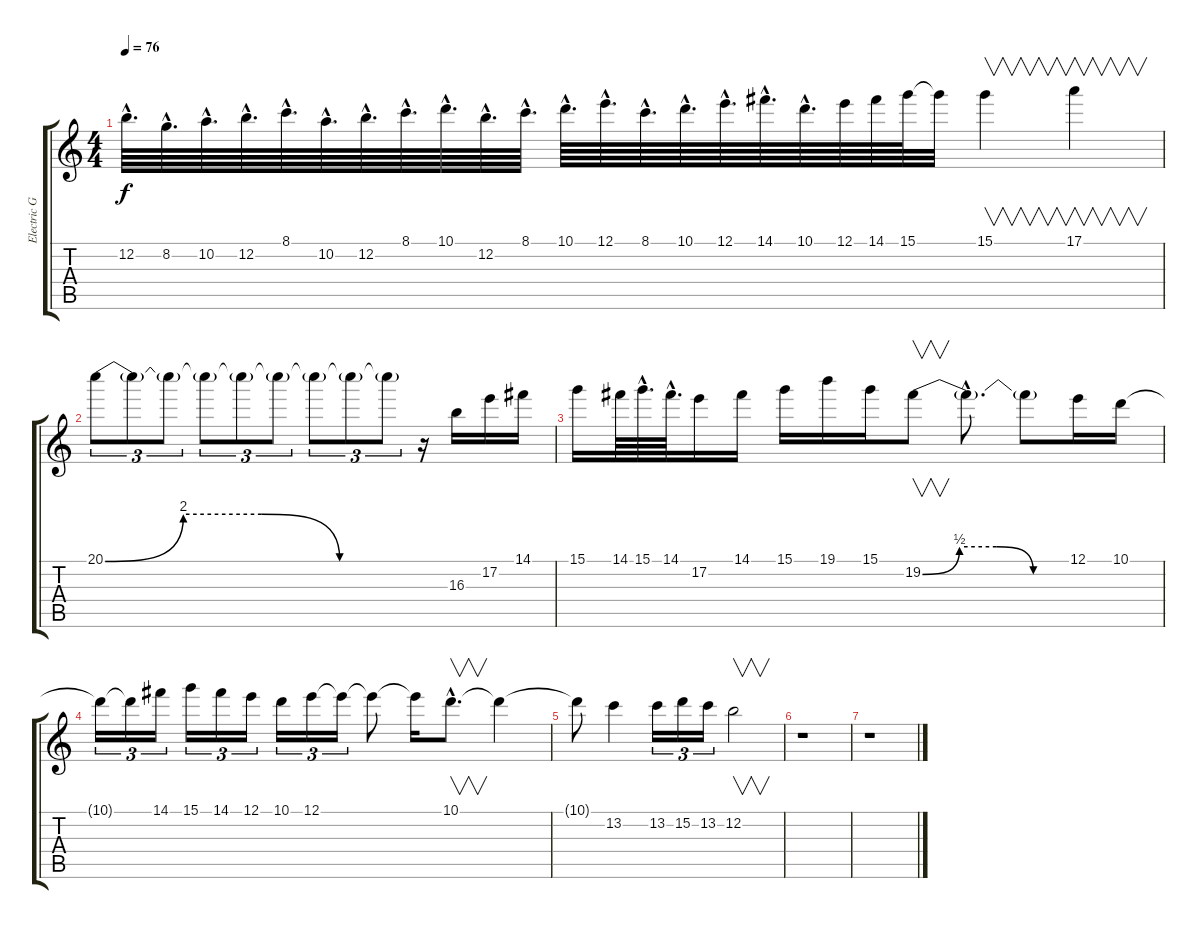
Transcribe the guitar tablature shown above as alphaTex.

\track ("Electric Guitar 2" "Electric G") {instrument distortionguitar}
\staff {score tabs}
\tuning (E4 B3 G3 D3 A2 E2) {hide}
\ts (4 4)
\tempo 76
\clef g2
\ks c
12.2{hac}.64{d dy f} 8.2{hac}.64{d} 10.2{hac}.64{d} 12.2{hac}.64{d} 8.1{hac}.64{d} 10.2{hac}.64{d} 12.2{hac}.64{d} 8.1{hac}.64{d} 10.1{hac}.64{d} 12.2{hac}.64{d} 8.1{hac}.64{d} 10.1{hac}.64{d} 12.1{hac}.64{d} 8.1{hac}.64{d} 10.1{hac}.64{d} 12.1{hac}.64{d} 14.1{hac}.64{d} 10.1{hac}.64{d} 12.1.64 14.1.64 15.1.64 15.1{t}.32 15.1.4{v} 17.1.4{v} |
20.1{be (custom 0 0 15 8 30 8 45 0 60 0)}.8{tu (3 2)} 20.1{t}.8{tu (3 2)} 20.1{t}.8{tu (3 2)} 20.1{t}.8{tu (3 2)} 20.1{t}.8{tu (3 2)} 20.1{t}.8{tu (3 2)} 20.1{t}.8{tu (3 2)} 20.1{t}.8{tu (3 2)} 20.1{t}.8{tu (3 2)} r.16 16.3.16 17.2.16 14.1.16 |
15.1.16 14.1.64 15.1{hac}.64{d} 14.1{hac}.64{d} 17.2.16 14.1.16 15.1.16 19.1.16 15.1.16 19.2{be (custom 0 0 15 2 30 2 45 0 60 0)}.8{v} 19.2{hac t}.8{d} 19.2{t}.8 12.1.16 10.1.16 |
10.1{t}.16{tu (3 2)} 10.1{t}.16{tu (3 2)} 14.1.16{tu (3 2)} 15.1.16{tu (3 2)} 14.1.16{tu (3 2)} 12.1.16{tu (3 2)} 10.1.16{tu (3 2)} 12.1.16{tu (3 2)} 12.1{t}.16{tu (3 2)} 12.1{t}.8 12.1{t}.16 10.1{hac}.8{v d} 10.1{t}.4 |
10.1{t}.8 13.2.4 13.2.16{tu (3 2)} 15.2.16{tu (3 2)} 13.2.16{tu (3 2)} 12.2.2{v} |
r.1 |
r.1
